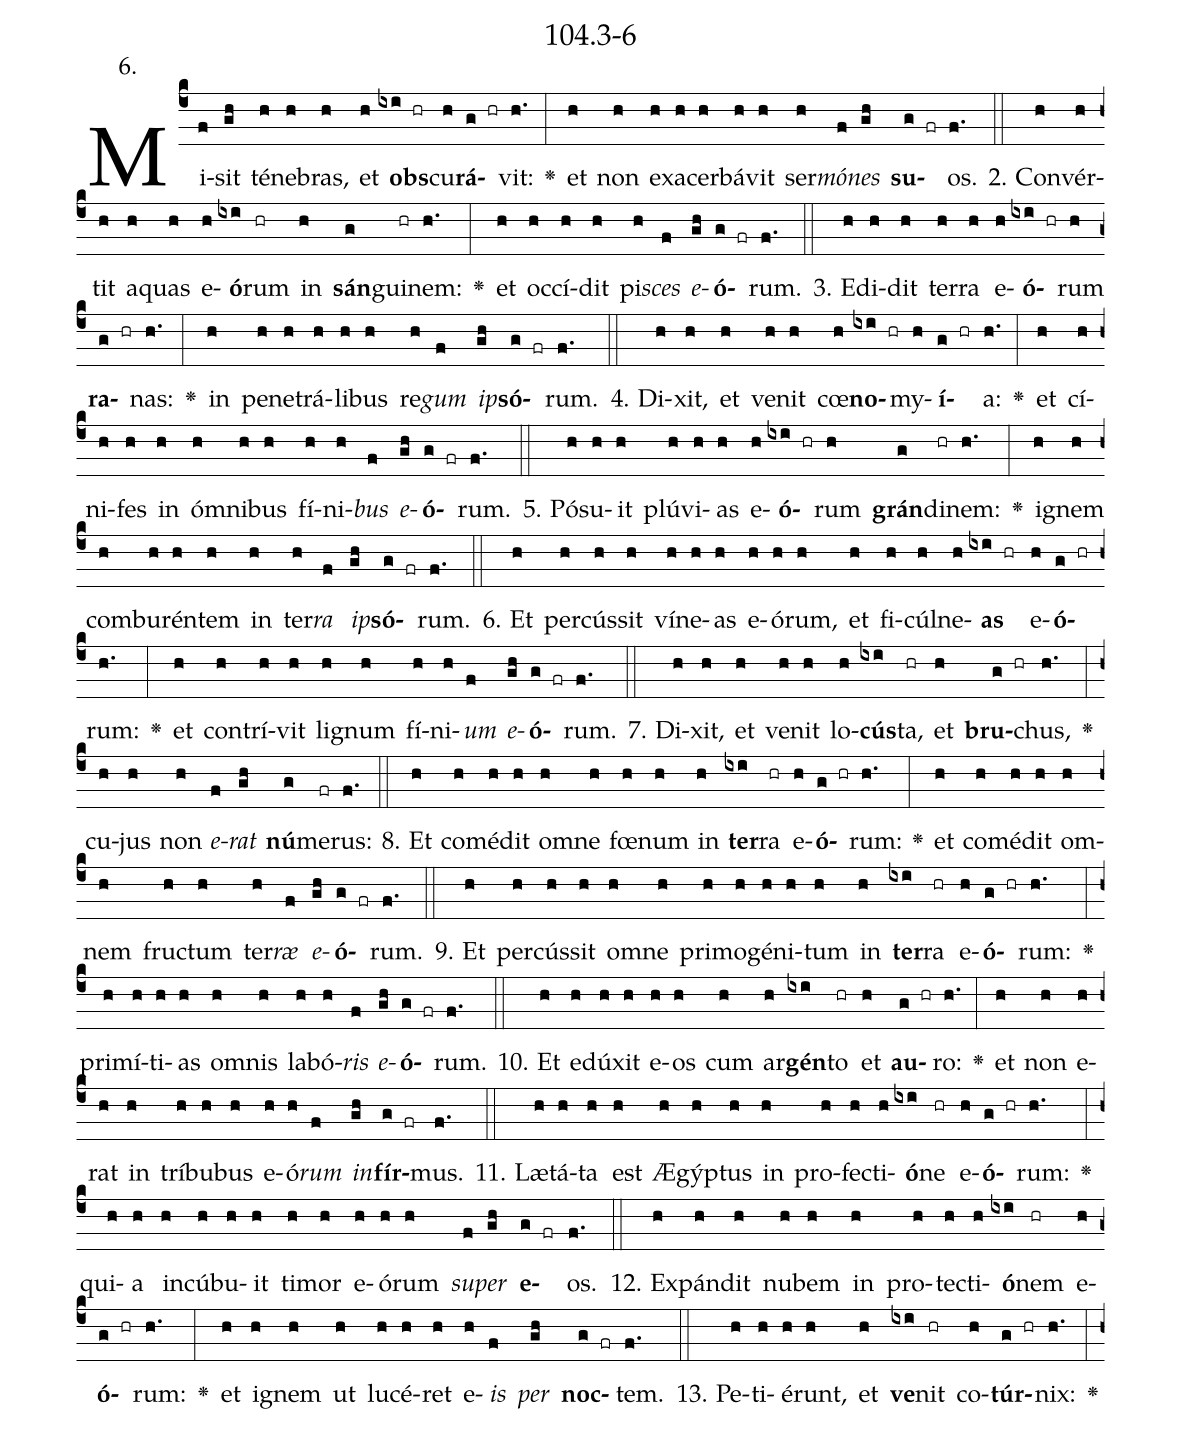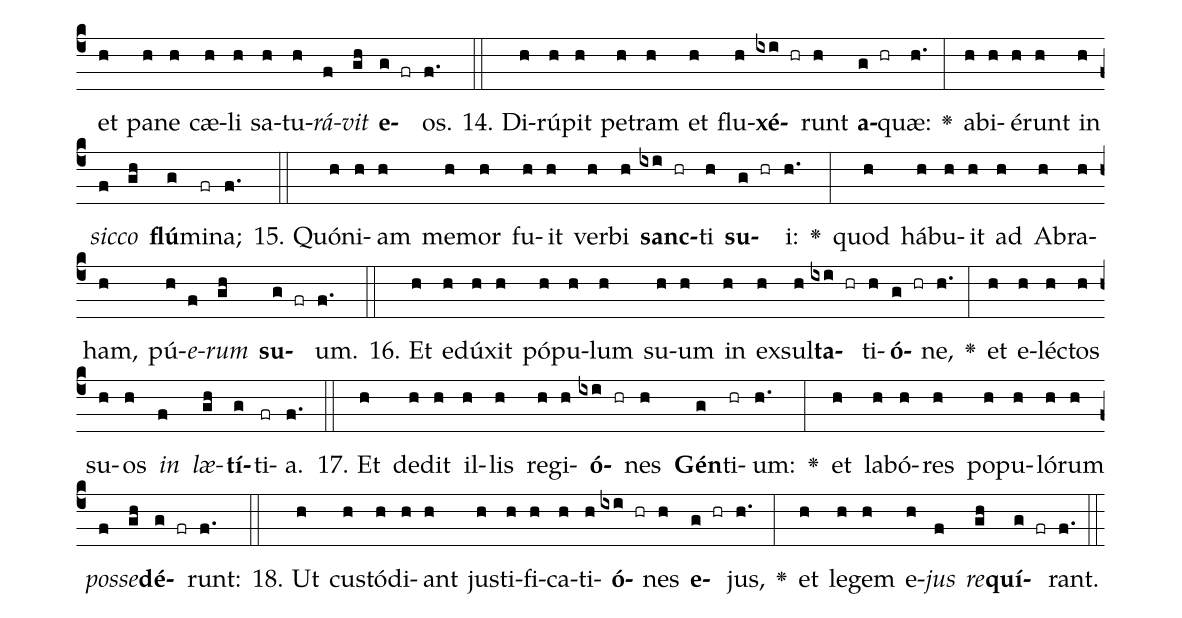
name: 104.3-6;
annotation: 6.;
%%
(c4)Mi(f)sit(gh) té(h)ne(h)bras,(h) et(h) <b>obs</b>(ixi hr)cu(h)<b>rá</b>(g hr)vit:(h.) <v>\greheightstar</v>(:) et(h) non(h) ex(h)a(h)cer(h)bá(h)vit(h) ser(h)<i>mó</i>(f)<i>nes</i>(gh) <b>su</b>(g fr)os.(f.) (::)
2. Con(h)vér(h)tit(h) a(h)quas(h) e(h)<b>ó</b>(ixi)rum(hr) in(h) <b>sán</b>(g)gui(hr)nem:(h.) <v>\greheightstar</v>(:) et(h) oc(h)cí(h)dit(h) pi(h)<i>sces</i>(f) <i>e</i>(gh)<b>ó</b>(g fr)rum.(f.) (::)
3. E(h)di(h)dit(h) ter(h)ra(h) e(h)<b>ó</b>(ixi hr)rum(h) <b>ra</b>(g hr)nas:(h.) <v>\greheightstar</v>(:) in(h) pe(h)ne(h)trá(h)li(h)bus(h) re(h)<i>gum</i>(f) <i>ip</i>(gh)<b>só</b>(g fr)rum.(f.) (::)
4. Di(h)xit,(h) et(h) ve(h)nit(h) cœ(h)<b>no</b>(ixi hr)my(h)<b>í</b>(g hr)a:(h.) <v>\greheightstar</v>(:) et(h) cí(h)ni(h)fes(h) in(h) óm(h)ni(h)bus(h) fí(h)ni(h)<i>bus</i>(f) <i>e</i>(gh)<b>ó</b>(g fr)rum.(f.) (::)
5. Pó(h)su(h)it(h) plú(h)vi(h)as(h) e(h)<b>ó</b>(ixi hr)rum(h) <b>grán</b>(g)di(hr)nem:(h.) <v>\greheightstar</v>(:) i(h)gnem(h) com(h)bu(h)rén(h)tem(h) in(h) ter(h)<i>ra</i>(f) <i>ip</i>(gh)<b>só</b>(g fr)rum.(f.) (::)
6. Et(h) per(h)cús(h)sit(h) ví(h)ne(h)as(h) e(h)ó(h)rum,(h) et(h) fi(h)cúl(h)ne(h)<b>as</b>(ixi hr) e(h)<b>ó</b>(g hr)rum:(h.) <v>\greheightstar</v>(:) et(h) con(h)trí(h)vit(h) li(h)gnum(h) fí(h)ni(h)<i>um</i>(f) <i>e</i>(gh)<b>ó</b>(g fr)rum.(f.) (::)
7. Di(h)xit,(h) et(h) ve(h)nit(h) lo(h)<b>cús</b>(ixi)ta,(hr) et(h) <b>bru</b>(g hr)chus,(h.) <v>\greheightstar</v>(:) cu(h)jus(h) non(h) <i>e</i>(f)<i>rat</i>(gh) <b>nú</b>(g)me(fr)rus:(f.) (::)
8. Et(h) com(h)é(h)dit(h) om(h)ne(h) fœ(h)num(h) in(h) <b>ter</b>(ixi)ra(hr) e(h)<b>ó</b>(g hr)rum:(h.) <v>\greheightstar</v>(:) et(h) com(h)é(h)dit(h) om(h)nem(h) fruc(h)tum(h) ter(h)<i>ræ</i>(f) <i>e</i>(gh)<b>ó</b>(g fr)rum.(f.) (::)
9. Et(h) per(h)cús(h)sit(h) om(h)ne(h) pri(h)mo(h)gé(h)ni(h)tum(h) in(h) <b>ter</b>(ixi)ra(hr) e(h)<b>ó</b>(g hr)rum:(h.) <v>\greheightstar</v>(:) pri(h)mí(h)ti(h)as(h) om(h)nis(h) la(h)bó(h)<i>ris</i>(f) <i>e</i>(gh)<b>ó</b>(g fr)rum.(f.) (::)
10. Et(h) e(h)dú(h)xit(h) e(h)os(h) cum(h) ar(h)<b>gén</b>(ixi)to(hr) et(h) <b>au</b>(g hr)ro:(h.) <v>\greheightstar</v>(:) et(h) non(h) e(h)rat(h) in(h) trí(h)bu(h)bus(h) e(h)ó(h)<i>rum</i>(f) <i>in</i>(gh)<b>fír</b>(g fr)mus.(f.) (::)
11. Læ(h)tá(h)ta(h) est(h) Æ(h)gýp(h)tus(h) in(h) pro(h)fec(h)ti(h)<b>ó</b>(ixi)ne(hr) e(h)<b>ó</b>(g hr)rum:(h.) <v>\greheightstar</v>(:) qui(h)a(h) in(h)cú(h)bu(h)it(h) ti(h)mor(h) e(h)ó(h)rum(h) <i>su</i>(f)<i>per</i>(gh) <b>e</b>(g fr)os.(f.) (::)
12. Ex(h)pán(h)dit(h) nu(h)bem(h) in(h) pro(h)tec(h)ti(h)<b>ó</b>(ixi)nem(hr) e(h)<b>ó</b>(g hr)rum:(h.) <v>\greheightstar</v>(:) et(h) i(h)gnem(h) ut(h) lu(h)cé(h)ret(h) e(h)<i>is</i>(f) <i>per</i>(gh) <b>noc</b>(g fr)tem.(f.) (::)
13. Pe(h)ti(h)é(h)runt,(h) et(h) <b>ve</b>(ixi)nit(hr) co(h)<b>túr</b>(g hr)nix:(h.) <v>\greheightstar</v>(:) et(h) pa(h)ne(h) cæ(h)li(h) sa(h)tu(h)<i>rá</i>(f)<i>vit</i>(gh) <b>e</b>(g fr)os.(f.) (::)
14. Di(h)rú(h)pit(h) pe(h)tram(h) et(h) flu(h)<b>xé</b>(ixi hr)runt(h) <b>a</b>(g hr)quæ:(h.) <v>\greheightstar</v>(:) ab(h)i(h)é(h)runt(h) in(h) <i>sic</i>(f)<i>co</i>(gh) <b>flú</b>(g)mi(fr)na;(f.) (::)
15. Quón(h)i(h)am(h) me(h)mor(h) fu(h)it(h) ver(h)bi(h) <b>sanc</b>(ixi hr)ti(h) <b>su</b>(g hr)i:(h.) <v>\greheightstar</v>(:) quod(h) há(h)bu(h)it(h) ad(h) A(h)bra(h)ham,(h) pú(h)<i>e</i>(f)<i>rum</i>(gh) <b>su</b>(g fr)um.(f.) (::)
16. Et(h) e(h)dú(h)xit(h) pó(h)pu(h)lum(h) su(h)um(h) in(h) ex(h)sul(h)<b>ta</b>(ixi hr)ti(h)<b>ó</b>(g hr)ne,(h.) <v>\greheightstar</v>(:) et(h) e(h)léc(h)tos(h) su(h)os(h) <i>in</i>(f) <i>læ</i>(gh)<b>tí</b>(g)ti(fr)a.(f.) (::)
17. Et(h) de(h)dit(h) il(h)lis(h) re(h)gi(h)<b>ó</b>(ixi hr)nes(h) <b>Gén</b>(g)ti(hr)um:(h.) <v>\greheightstar</v>(:) et(h) la(h)bó(h)res(h) po(h)pu(h)ló(h)rum(h) <i>pos</i>(f)<i>se</i>(gh)<b>dé</b>(g fr)runt:(f.) (::)
18. Ut(h) cus(h)tó(h)di(h)ant(h) jus(h)ti(h)fi(h)ca(h)ti(h)<b>ó</b>(ixi hr)nes(h) <b>e</b>(g hr)jus,(h.) <v>\greheightstar</v>(:) et(h) le(h)gem(h) e(h)<i>jus</i>(f) <i>re</i>(gh)<b>quí</b>(g fr)rant.(f.) (::)
